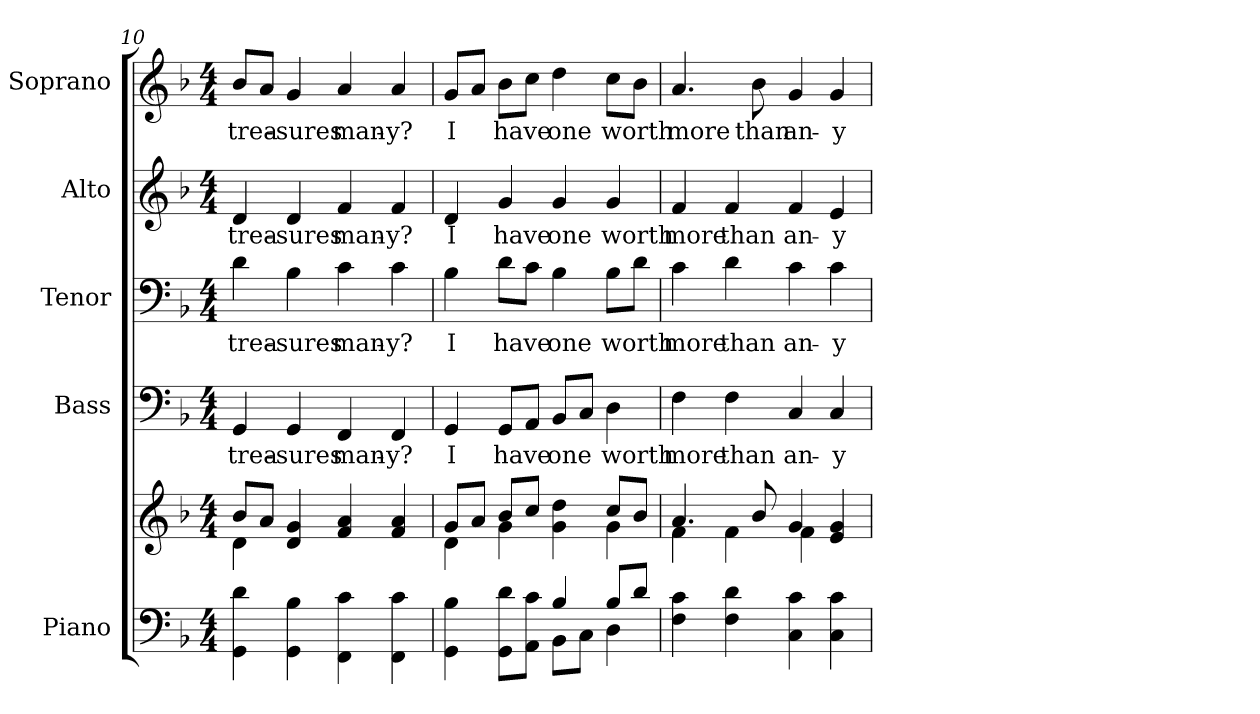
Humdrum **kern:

**kern	**kern	**kern	**text	**kern	**text	**kern	**text	**kern	**text
*part5	*part5	*part4	*part4	*part3	*part3	*part2	*part2	*part1	*part1
*staff6	*staff5	*staff4	*staff4	*staff3	*staff3	*staff2	*staff2	*staff1	*staff1
*I"Piano	*	*I"Bass	*	*I"Tenor	*	*I"Alto	*	*I"Soprano	*
*I'Pno.	*	*I'B.	*	*I'T.	*	*I'A.	*	*I'S.	*
*clefF4	*clefG2	*clefF4	*	*clefF4	*	*clefG2	*	*clefG2	*
*k[b-]	*k[b-]	*k[b-]	*	*k[b-]	*	*k[b-]	*	*k[b-]	*
*F:	*F:	*F:	*	*F:	*	*F:	*	*F:	*
*M4/4	*M4/4	*M4/4	*	*M4/4	*	*M4/4	*	*M4/4	*
=10	=10	=10	=10	=10	=10	=10	=10	=10	=10
*	*^	*	*	*	*	*	*	*	*
!	!	!	!	!LO:LY:b:color=#000000	!	!	!	!	!	!
!	!	!	!	!	!	!LO:LY:b:color=#000000	!	!	!	!
!	!	!	!	!	!	!	!	!LO:LY:b:color=#000000	!	!
!	!	!	!	!	!	!	!	!	!	!LO:LY:b:color=#000000
4GGi\ 4di	8b-i/L	4di\	4GGi/	trea-	4di\	trea-	4di/	trea-	8b-i/L	trea-
.	8ai/J	.	.	.	.	.	.	.	8ai/J	.
!	!	!	!	!LO:LY:b:color=#000000	!	!	!	!	!	!
!	!	!	!	!	!	!LO:LY:b:color=#000000	!	!	!	!
!	!	!	!	!	!	!	!	!LO:LY:b:color=#000000	!	!
!	!	!	!	!	!	!	!	!	!	!LO:LY:b:color=#000000
4GGi\ 4B-i	4di/ 4gi	4ryy	4GGi/	-sures	4B-i\	-sures	4di/	-sures	4gi/	-sures
!	!	!	!	!LO:LY:b:color=#000000	!	!	!	!	!	!
!	!	!	!	!	!	!LO:LY:b:color=#000000	!	!	!	!
!	!	!	!	!	!	!	!	!LO:LY:b:color=#000000	!	!
!	!	!	!	!	!	!	!	!	!	!LO:LY:b:color=#000000
4FFi\ 4ci	4fi/ 4ai	2ryy	4FFi/	man-	4ci\	man-	4fi/	man-	4ai/	man-
!	!	!	!	!LO:LY:b:color=#000000	!	!	!	!	!	!
!	!	!	!	!	!	!LO:LY:b:color=#000000	!	!	!	!
!	!	!	!	!	!	!	!	!LO:LY:b:color=#000000	!	!
!	!	!	!	!	!	!	!	!	!	!LO:LY:b:color=#000000
4FFi\ 4ci	4fi/ 4ai	.	4FFi/	-y?	4ci\	-y?	4fi/	-y?	4ai/	-y?
!!LO:PB:g=z
=11	=11	=11	=11	=11	=11	=11	=11	=11	=11	=11
*^	*	*	*	*	*	*	*	*	*	*
!	!	!	!	!	!LO:LY:b:color=#000000	!	!	!	!	!	!
!	!	!	!	!	!	!	!LO:LY:b:color=#000000	!	!	!	!
!	!	!	!	!	!	!	!	!	!LO:LY:b:color=#000000	!	!
!	!	!	!	!	!	!	!	!	!	!	!LO:LY:b:color=#000000
4GGi\ 4B-i	2ryy	8gi/L	4di\	4GGi/	I	4B-i\	I	4di/	I	8gi/L	I
.	.	8ai/J	.	.	.	.	.	.	.	8ai/J	.
!	!	!	!	!	!LO:LY:b:color=#000000	!	!	!	!	!	!
!	!	!	!	!	!	!	!LO:LY:b:color=#000000	!	!	!	!
!	!	!	!	!	!	!	!	!	!LO:LY:b:color=#000000	!	!
!	!	!	!	!	!	!	!	!	!	!	!LO:LY:b:color=#000000
8GGi\ 8diL	.	8b-i/L	4gi\	8GGi/L	have	8di\L	have	4gi/	have	8b-i\L	have
8AAi\ 8ciJ	.	8cci/J	.	8AAi/J	.	8ci\J	.	.	.	8cci\J	.
!	!	!	!	!	!LO:LY:b:color=#000000	!	!	!	!	!	!
!	!	!	!	!	!	!	!LO:LY:b:color=#000000	!	!	!	!
!	!	!	!	!	!	!	!	!	!LO:LY:b:color=#000000	!	!
!	!	!	!	!	!	!	!	!	!	!	!LO:LY:b:color=#000000
4B-i/	8BB-i\L	4gi\ 4ddi	4ryy	8BB-i/L	one	4B-i\	one	4gi/	one	4ddi\	one
.	8Ci\J	.	.	8Ci/J	.	.	.	.	.	.	.
!	!	!	!	!	!LO:LY:b:color=#000000	!	!	!	!	!	!
!	!	!	!	!	!	!	!LO:LY:b:color=#000000	!	!	!	!
!	!	!	!	!	!	!	!	!	!LO:LY:b:color=#000000	!	!
!	!	!	!	!	!	!	!	!	!	!	!LO:LY:b:color=#000000
8B-i/L	4Di\	8cci/L	4gi\	4Di\	worth	8B-i\L	worth	4gi/	worth	8cci\L	worth
8di/J	.	8b-i/J	.	.	.	8di\J	.	.	.	8b-i\J	.
*v	*v	*	*	*	*	*	*	*	*	*	*
=12	=12	=12	=12	=12	=12	=12	=12	=12	=12	=12
!	!	!	!	!LO:LY:b:color=#000000	!	!	!	!	!	!
!	!	!	!	!	!	!LO:LY:b:color=#000000	!	!	!	!
!	!	!	!	!	!	!	!	!LO:LY:b:color=#000000	!	!
!	!	!	!	!	!	!	!	!	!	!LO:LY:b:color=#000000
4Fi\ 4ci	4.ai/	4fi\	4Fi\	more	4ci\	more	4fi/	more	4.ai/	more
!	!	!	!	!LO:LY:b:color=#000000	!	!	!	!	!	!
!	!	!	!	!	!	!LO:LY:b:color=#000000	!	!	!	!
!	!	!	!	!	!	!	!	!LO:LY:b:color=#000000	!	!
4Fi\ 4di	.	4fi\	4Fi\	than	4di\	than	4fi/	than	.	.
!	!	!	!	!	!	!	!	!	!	!LO:LY:b:color=#000000
.	8b-i/	.	.	.	.	.	.	.	8b-i\	than
!	!	!	!	!LO:LY:b:color=#000000	!	!	!	!	!	!
!	!	!	!	!	!	!LO:LY:b:color=#000000	!	!	!	!
!	!	!	!	!	!	!	!	!LO:LY:b:color=#000000	!	!
!	!	!	!	!	!	!	!	!	!	!LO:LY:b:color=#000000
4Ci\ 4ci	4gi/	4fi\	4Ci/	an-	4ci\	an-	4fi/	an-	4gi/	an-
!	!	!	!	!LO:LY:b:color=#000000	!	!	!	!	!	!
!	!	!	!	!	!	!LO:LY:b:color=#000000	!	!	!	!
!	!	!	!	!	!	!	!	!LO:LY:b:color=#000000	!	!
!	!	!	!	!	!	!	!	!	!	!LO:LY:b:color=#000000
4Ci\ 4ci	4ei/ 4gi	4ryy	4Ci/	-y	4ci\	-y	4ei/	-y	4gi/	-y
*	*v	*v	*	*	*	*	*	*	*	*
=	=	=	=	=	=	=	=	=	=
*-	*-	*-	*-	*-	*-	*-	*-	*-	*-
